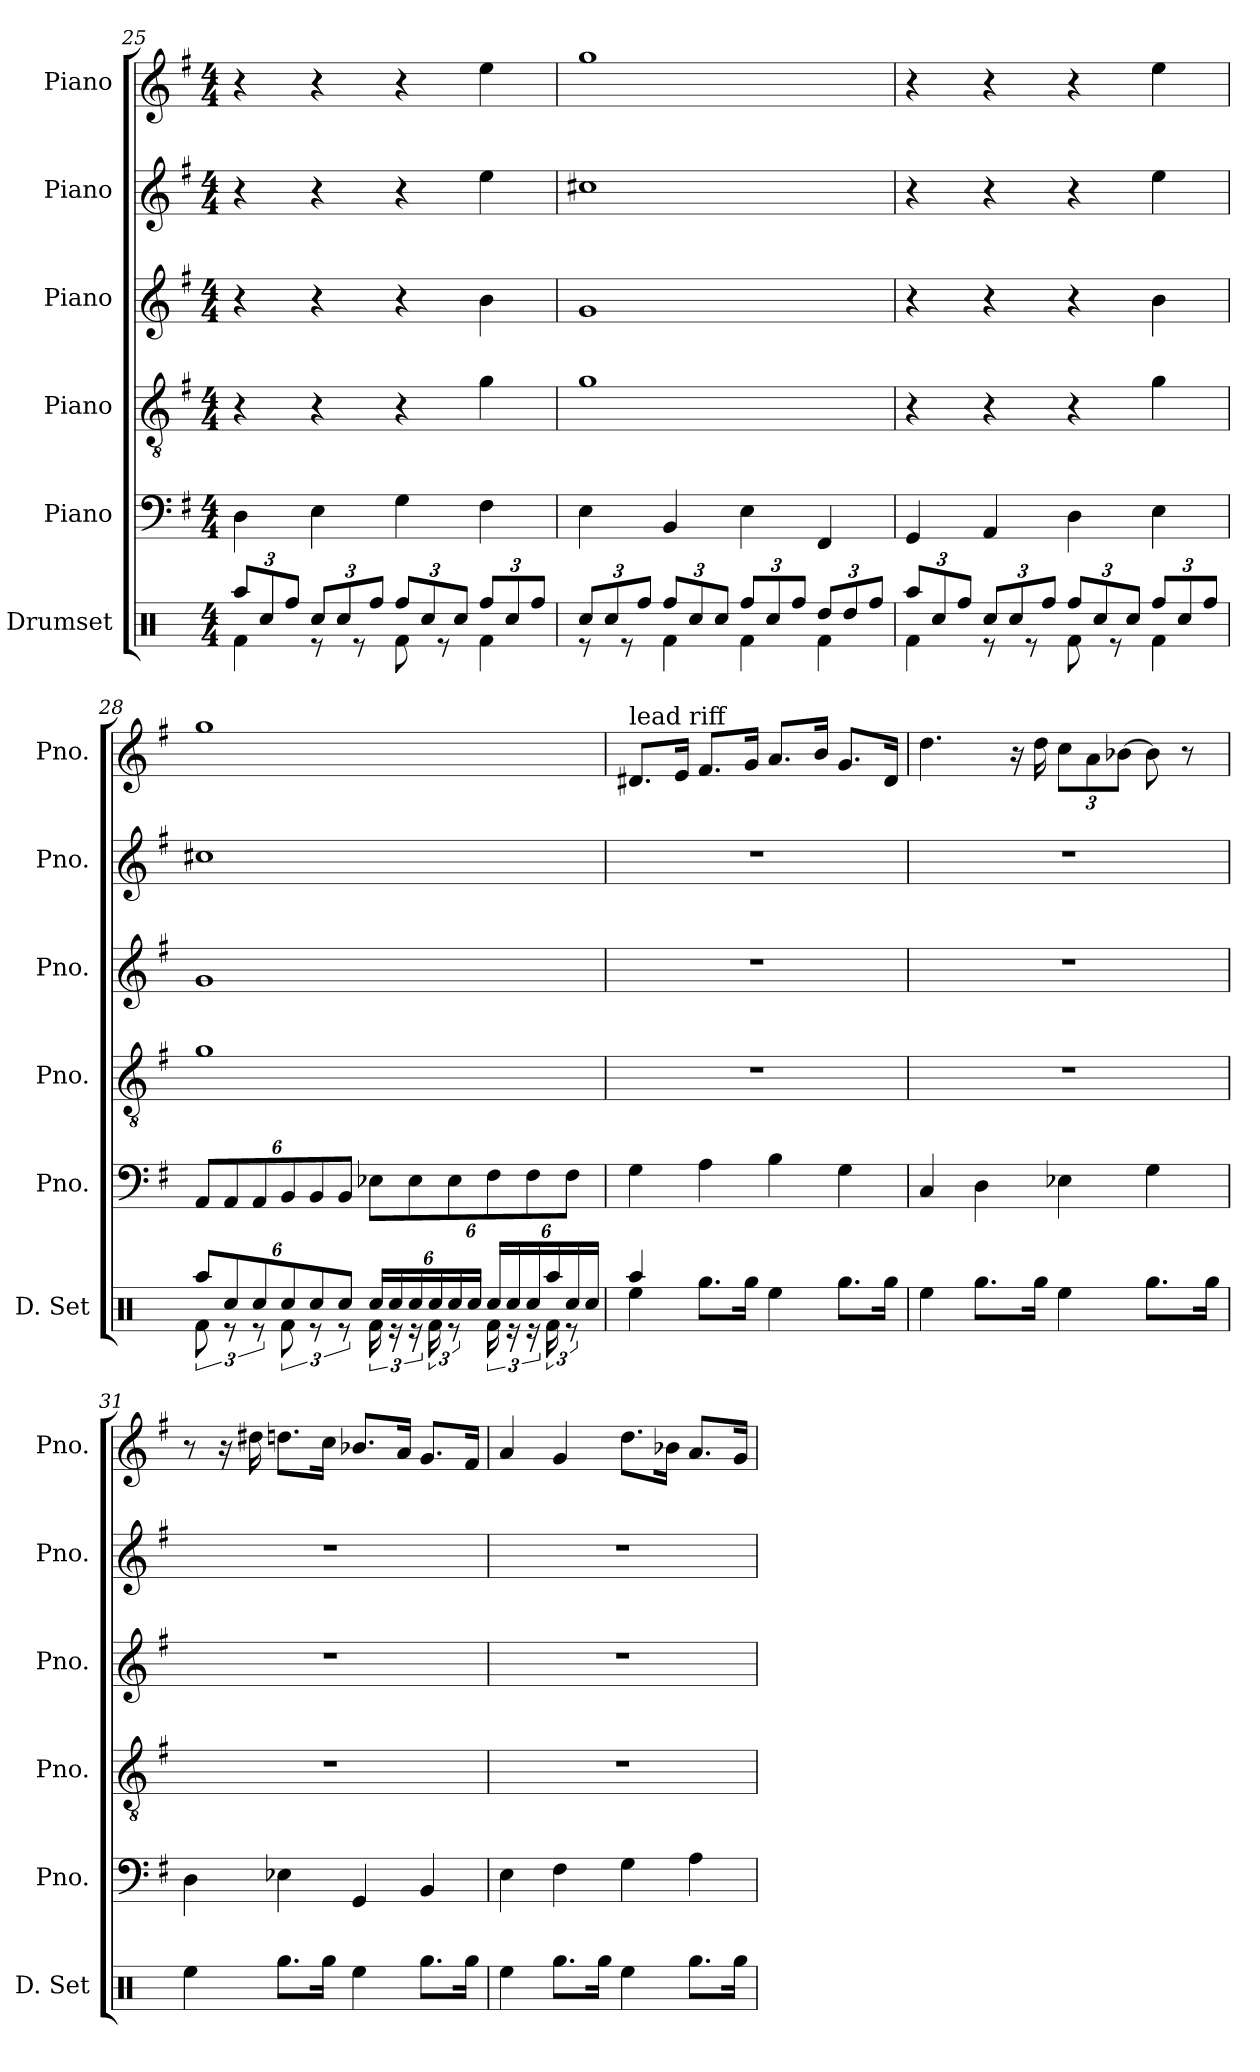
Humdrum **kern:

**kern	**kern	**kern	**kern	**kern	**kern
*part6	*part5	*part4	*part3	*part2	*part1
*staff6	*staff5	*staff4	*staff3	*staff2	*staff1
*I"Drumset	*I"Piano	*I"Piano	*I"Piano	*I"Piano	*I"Piano
*I'D. Set	*I'Pno.	*I'Pno.	*I'Pno.	*I'Pno.	*I'Pno.
*clefX	*clefF4	*clefGv2	*clefG2	*clefG2	*clefG2
*k[]	*k[f#]	*k[f#]	*k[f#]	*k[f#]	*k[f#]
*M4/4	*M4/4	*M4/4	*M4/4	*M4/4	*M4/4
*Xbrackettup	*	*	*	*	*
=25	=25	=25	=25	=25	=25
*^	*	*	*	*	*
12Raa/L	4Rf\	4D\	4r	4r	4r	4r
12Rcc/	.	.	.	.	.	.
12Rff/J	.	.	.	.	.	.
12Rcc/L	8r	4E\	4r	4r	4r	4r
12Rcc/	.	.	.	.	.	.
.	8r	.	.	.	.	.
12Rff/J	.	.	.	.	.	.
12Rff/L	8Rf\	4G\	4r	4r	4r	4r
12Rcc/	.	.	.	.	.	.
.	8r	.	.	.	.	.
12Rcc/J	.	.	.	.	.	.
12Rff/L	4Rf\	4F#\	4g\	4b\	4ee\	4ee\
12Rcc/	.	.	.	.	.	.
12Rff/J	.	.	.	.	.	.
!!LO:LB:g=z
=26	=26	=26	=26	=26	=26	=26
12Rcc/L	8r	4E\	1g	1g	1cc#X	1gg
12Rcc/	.	.	.	.	.	.
.	8r	.	.	.	.	.
12Rff/J	.	.	.	.	.	.
12Rff/L	4Rf\	4BB/	.	.	.	.
12Rcc/	.	.	.	.	.	.
12Rcc/J	.	.	.	.	.	.
12Rff/L	4Rf\	4E\	.	.	.	.
12Rcc/	.	.	.	.	.	.
12Rff/J	.	.	.	.	.	.
12Rdd/L	4Rf\	4FF#/	.	.	.	.
12Rdd/	.	.	.	.	.	.
12Rff/J	.	.	.	.	.	.
=27	=27	=27	=27	=27	=27	=27
12Raa/L	4Rf\	4GG/	4r	4r	4r	4r
12Rcc/	.	.	.	.	.	.
12Rff/J	.	.	.	.	.	.
12Rcc/L	8r	4AA/	4r	4r	4r	4r
12Rcc/	.	.	.	.	.	.
.	8r	.	.	.	.	.
12Rff/J	.	.	.	.	.	.
12Rff/L	8Rf\	4D\	4r	4r	4r	4r
12Rcc/	.	.	.	.	.	.
.	8r	.	.	.	.	.
12Rcc/J	.	.	.	.	.	.
12Rff/L	4Rf\	4E\	4g\	4b\	4ee\	4ee\
12Rcc/	.	.	.	.	.	.
12Rff/J	.	.	.	.	.	.
!!LO:PB:g=z
=28	=28	=28	=28	=28	=28	=28
*	*brackettup	*Xbrackettup	*	*	*	*
12Raa/L	12Rf\	12AA/L	1g	1g	1cc#X	1gg
12Rcc/	12r	12AA/	.	.	.	.
12Rcc/	12r	12AA/	.	.	.	.
12Rcc/	12Rf\	12BB/	.	.	.	.
12Rcc/	12r	12BB/	.	.	.	.
12Rcc/J	12r	12BB/J	.	.	.	.
*Xbrackettup	*brackettup	*	*	*	*	*
24Rcc/LL	24Rf\	12E-X\L	.	.	.	.
24Rcc/	24r	.	.	.	.	.
24Rcc/	24r	12E-\	.	.	.	.
24Rcc/	24Rf\	.	.	.	.	.
24Rcc/	12r	12E-\	.	.	.	.
24Rcc/JJ	.	.	.	.	.	.
24Rcc/LL	24Rf\	12F#\	.	.	.	.
24Rcc/	24r	.	.	.	.	.
24Rcc/	24r	12F#\	.	.	.	.
24Raa/	24Rf\	.	.	.	.	.
24Rcc/	12r	12F#\J	.	.	.	.
24Rcc/JJ	.	.	.	.	.	.
=29	=29	=29	=29	=29	=29	=29
!	!	!	!	!	!	!LO:TX:a:t=lead riff
4Raa/	4Ree\	4G\	1r	1r	1r	8.d#X/L
.	.	.	.	.	.	16e/Jk
4ryy	8.Rgg\L	4A\	.	.	.	8.f#/L
.	16Rgg\Jk	.	.	.	.	16g/Jk
4ryy	4Ree\	4B\	.	.	.	8.a/L
.	.	.	.	.	.	16b/Jk
4ryy	8.Rgg\L	4G\	.	.	.	8.g/L
.	16Rgg\Jk	.	.	.	.	16d#/Jk
=30	=30	=30	=30	=30	=30	=30
4ryy	4Ree\	4C/	1r	1r	1r	4.dd\
4ryy	8.Rgg\L	4D\	.	.	.	.
.	.	.	.	.	.	16r
.	16Rgg\Jk	.	.	.	.	16dd\
*	*	*	*	*	*	*Xbrackettup
4ryy	4Ree\	4E-X\	.	.	.	12cc\L
.	.	.	.	.	.	12a\
.	.	.	.	.	.	[12b-X\J
4ryy	8.Rgg\L	4G\	.	.	.	8b-\]
.	.	.	.	.	.	8r
.	16Rgg\Jk	.	.	.	.	.
!!LO:LB:g=z
=31	=31	=31	=31	=31	=31	=31
4ryy	4Ree\	4D\	1r	1r	1r	8r
.	.	.	.	.	.	16r
.	.	.	.	.	.	16dd#X\
4ryy	8.Rgg\L	4E-X\	.	.	.	8.ddn\L
.	16Rgg\Jk	.	.	.	.	16cc\Jk
4ryy	4Ree\	4GG/	.	.	.	8.b-X/L
.	.	.	.	.	.	16a/Jk
4ryy	8.Rgg\L	4BB/	.	.	.	8.g/L
.	16Rgg\Jk	.	.	.	.	16f#/Jk
!!LO:PB:g=z
=32	=32	=32	=32	=32	=32	=32
4ryy	4Ree\	4E\	1r	1r	1r	4a/
4ryy	8.Rgg\L	4F#\	.	.	.	4g/
.	16Rgg\Jk	.	.	.	.	.
4ryy	4Ree\	4G\	.	.	.	8.dd\L
.	.	.	.	.	.	16b-X\Jk
4ryy	8.Rgg\L	4A\	.	.	.	8.a/L
.	16Rgg\Jk	.	.	.	.	16g/Jk
*v	*v	*	*	*	*	*
=	=	=	=	=	=
*-	*-	*-	*-	*-	*-
